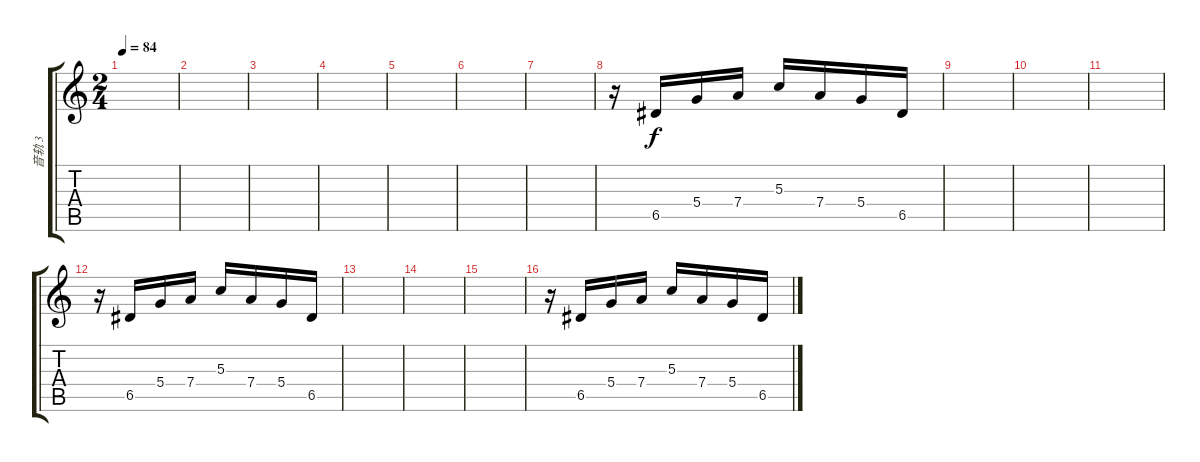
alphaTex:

\track ("音轨 3" "音轨 3") {instrument acousticbass}
\staff {score tabs}
\tuning (E4 B3 G3 D3 A2 E2) {hide}
\ts (2 4)
\tempo 84
\clef g2
\ks c
|
|
|
|
|
|
|
r.16 6.5.16 5.4.16 7.4.16 5.3.16 7.4.16 5.4.16 6.5.16 |
|
|
|
r.16 6.5.16 5.4.16 7.4.16 5.3.16 7.4.16 5.4.16 6.5.16 |
|
|
|
r.16 6.5.16 5.4.16 7.4.16 5.3.16 7.4.16 5.4.16 6.5.16
